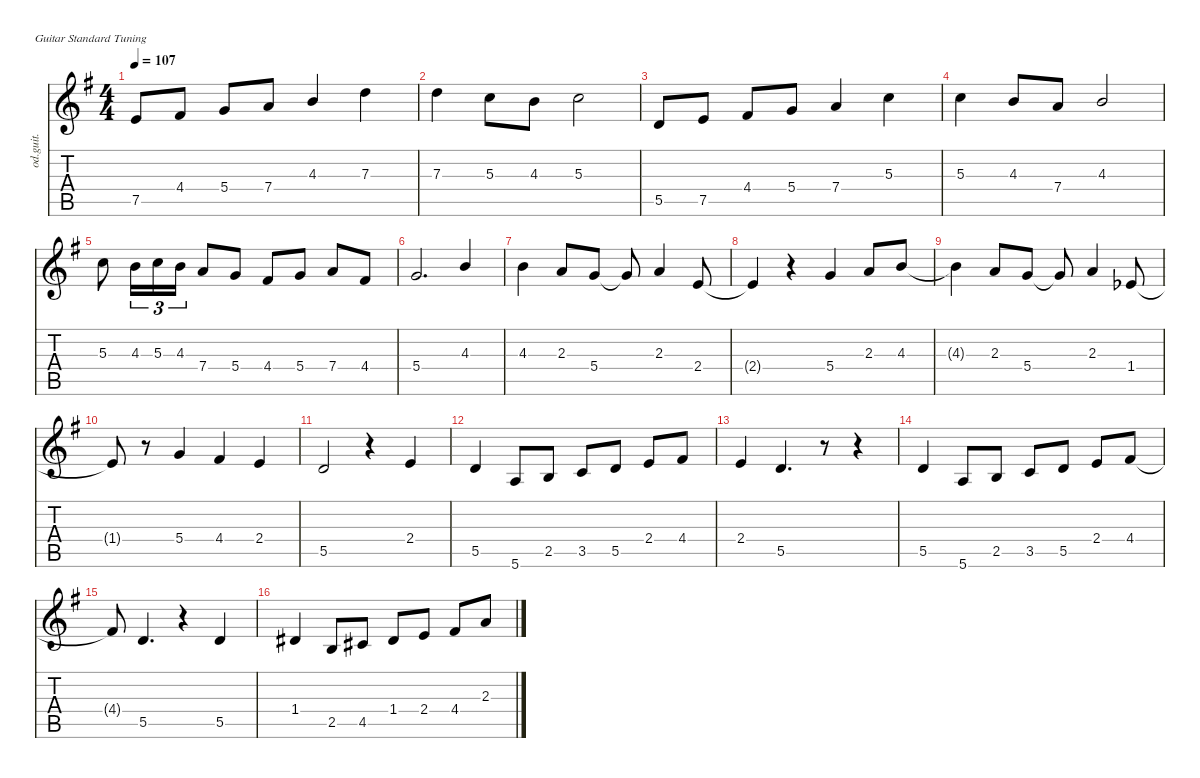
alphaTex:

\defaultSystemsLayout 4
\hideDynamics
\bracketExtendMode nobrackets
\track ("Overdriven Guitar" "od.guit.") {instrument overdrivenguitar}
\staff {score tabs}
\tuning (E4 B3 G3 D3 A2 E2)
\ts (4 4)
\tempo 107
\clef g2
\ks g
7.5{acc forcenatural}.8{dy mf instrument overdrivenguitar beam Up} 4.4{acc #}.8{beam Up} 5.4{acc forcenatural}.8{beam Up} 7.4{acc forcenatural}.8{beam Up} 4.3{acc forcenatural}.4{beam Up} 7.3{acc forcenatural}.4{beam Down} |
7.3{acc forcenatural}.4{beam Down} 5.3{acc forcenatural}.8{beam Down} 4.3{acc forcenatural}.8{beam Down} 5.3{acc forcenatural}.2{beam Down} |
5.5{acc forcenatural}.8{beam Up} 7.5{acc forcenatural}.8{beam Up} 4.4{acc #}.8{beam Up} 5.4{acc forcenatural}.8{beam Up} 7.4{acc forcenatural}.4{beam Up} 5.3{acc forcenatural}.4{beam Down} |
5.3{acc forcenatural}.4{beam Down} 4.3{acc forcenatural}.8{beam Up} 7.4{acc forcenatural}.8{beam Up} 4.3{acc forcenatural}.2{beam Up} |
5.3{acc forcenatural}.8{beam Down} 4.3{acc forcenatural}.16{tu (3 2) beam Down} 5.3{acc forcenatural}.16{tu (3 2) beam Down} 4.3{acc forcenatural}.16{tu (3 2) beam Down} 7.4{acc forcenatural}.8{beam Up} 5.4{acc forcenatural}.8{beam Up} 4.4{acc #}.8{beam Up} 5.4{acc forcenatural}.8{beam Up} 7.4{acc forcenatural}.8{beam Up} 4.4{acc #}.8{beam Up} |
5.4{acc forcenatural}.2{d beam Up} 4.3{acc forcenatural}.4{beam Up} |
4.3{acc forcenatural}.4{beam Down} 2.3{acc forcenatural}.8{beam Up} 5.4{acc forcenatural}.8{beam Up} 5.4{t acc forcenatural}.8{beam Up} 2.3{acc forcenatural}.4{beam Up} 2.4{acc forcenatural}.8{beam Up} |
2.4{t acc forcenatural}.4{beam Up} r.4{beam Down} 5.4{acc forcenatural}.4{beam Up} 2.3{acc forcenatural}.8{beam Up} 4.3{acc forcenatural}.8{beam Up} |
4.3{t acc forcenatural}.4{beam Down} 2.3{acc forcenatural}.8{beam Up} 5.4{acc forcenatural}.8{beam Up} 5.4{t acc forcenatural}.8{beam Up} 2.3{acc forcenatural}.4{beam Up} 1.4{acc b}.8{beam Up} |
1.4{t acc b}.8{beam Up} r.8{beam Down} 5.4{acc forcenatural}.4{beam Up} 4.4{acc #}.4{beam Up} 2.4{acc forcenatural}.4{beam Up} |
5.5{acc forcenatural}.2{beam Up} r.4{beam Down} 2.4{acc forcenatural}.4{beam Up} |
5.5{acc forcenatural}.4{beam Up} 5.6{acc forcenatural}.8{beam Up} 2.5{acc forcenatural}.8{beam Up} 3.5{acc forcenatural}.8{beam Up} 5.5{acc forcenatural}.8{beam Up} 2.4{acc forcenatural}.8{beam Up} 4.4{acc #}.8{beam Up} |
2.4{acc forcenatural}.4{beam Up} 5.5{acc forcenatural}.4{d beam Up} r.8{beam Down} r.4{beam Down} |
5.5{acc forcenatural}.4{beam Up} 5.6{acc forcenatural}.8{beam Up} 2.5{acc forcenatural}.8{beam Up} 3.5{acc forcenatural}.8{beam Up} 5.5{acc forcenatural}.8{beam Up} 2.4{acc forcenatural}.8{beam Up} 4.4{acc #}.8{beam Up} |
4.4{t acc #}.8{beam Up} 5.5{acc forcenatural}.4{d beam Up} r.4{beam Down} 5.5{acc forcenatural}.4{beam Up} |
1.4{acc #}.4{beam Up} 2.5{acc forcenatural}.8{beam Up} 4.5{acc #}.8{beam Up} 1.4{acc #}.8{beam Up} 2.4{acc forcenatural}.8{beam Up} 4.4{acc #}.8{beam Up} 2.3{acc forcenatural}.8{beam Up}
